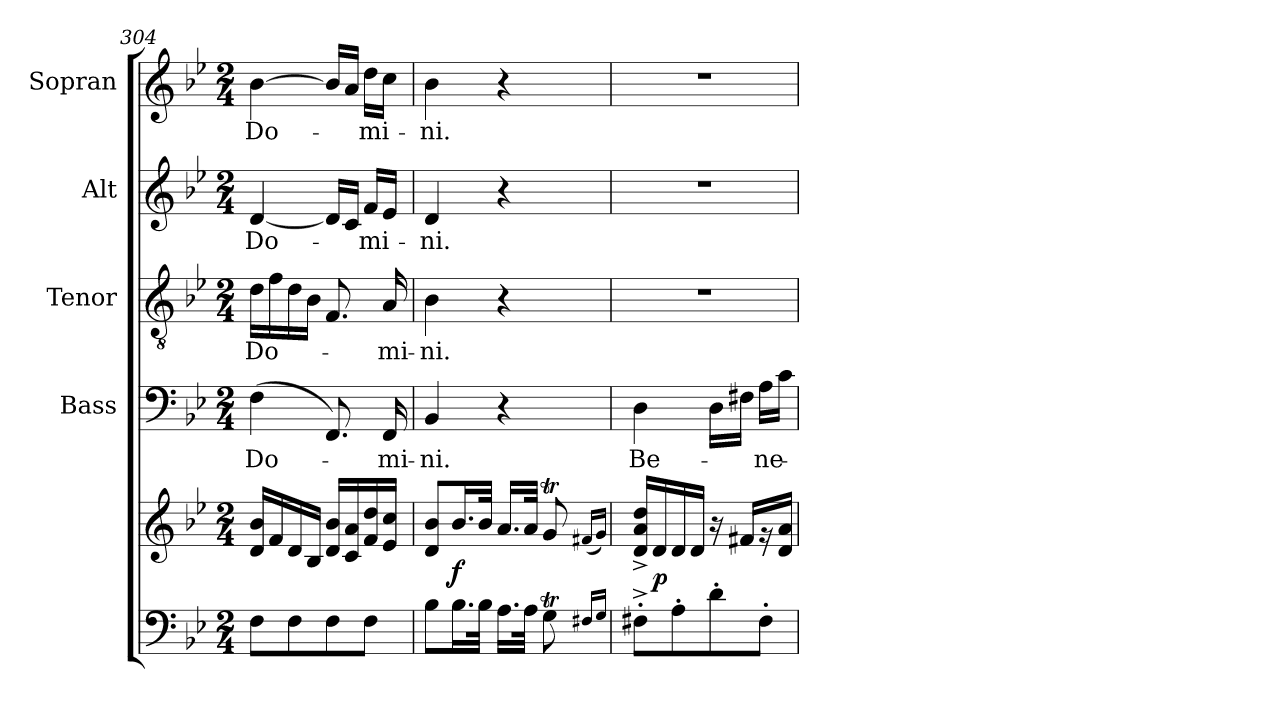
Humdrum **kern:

**kern	**kern	**dynam	**kern	**text	**kern	**text	**kern	**text	**kern	**text
*part5	*part5	*part5	*part4	*part4	*part3	*part3	*part2	*part2	*part1	*part1
*staff6	*staff5	*staff5/6	*staff4	*staff4	*staff3	*staff3	*staff2	*staff2	*staff1	*staff1
*	*	*	*I"Bass	*	*I"Tenor	*	*I"Alt	*	*I"Sopran	*
*	*	*	*I'B.	*	*I'T.	*	*I'A.	*	*I'S.	*
*clefF4	*clefG2	*	*clefF4	*	*clefGv2	*	*clefG2	*	*clefG2	*
*k[b-e-]	*k[b-e-]	*	*k[b-e-]	*	*k[b-e-]	*	*k[b-e-]	*	*k[b-e-]	*
*B-:	*B-:	*	*B-:	*	*B-:	*	*B-:	*	*B-:	*
*M2/4	*M2/4	*	*M2/4	*	*M2/4	*	*M2/4	*	*M2/4	*
=304	=304	=304	=304	=304	=304	=304	=304	=304	=304	=304
!	!	!	!	!LO:LY:b	!	!LO:LY:b	!	!LO:LY:b	!	!LO:LY:b
8F\L	16d/ 16b-/LL	.	(>4F\	Do-	16d\LL	Do-	[4d/	Do-	[4b-\	Do-
.	16f/	.	.	.	16f\	.	.	.	.	.
8F\	16d/	.	.	.	16d\	.	.	.	.	.
.	16B-/JJ	.	.	.	16B-\JJ	.	.	.	.	.
8F\	16d/ 16b-/LL	.	8.FF/)	.	8.F/	.	16d/LL]	.	16b-/LL]	.
.	16c/ 16a/	.	.	.	.	.	16c/JJ	.	16a/JJ	.
!	!	!	!	!	!	!	!	!LO:LY:b	!	!LO:LY:b
8F\J	16f/ 16dd/	.	.	.	.	.	16f/LL	-mi-	16dd\LL	-mi-
!	!	!	!	!LO:LY:b	!	!LO:LY:b	!	!	!	!
.	16e-/ 16cc/JJ	.	16FF/	-mi-	16A/	-mi-	16e-/JJ	.	16cc\JJ	.
=305	=305	=305	=305	=305	=305	=305	=305	=305	=305	=305
!	!	!	!	!LO:LY:b	!	!LO:LY:b	!	!LO:LY:b	!	!LO:LY:b
8B-\L	8d/ 8b-/L	.	4BB-/	-ni.	4B-\	-ni.	4d/	-ni.	4b-\	-ni.
!	!	!LO:DY:b	!	!	!	!	!	!	!	!
16.B-\L	16.b-/L	f	.	.	.	.	.	.	.	.
32B-\JJk	32b-/JJk	.	.	.	.	.	.	.	.	.
16.A\LL	16.a/LL	.	4r	.	4r	.	4r	.	4r	.
32A\JJk	32a/JJk	.	.	.	.	.	.	.	.	.
8GT\	8gT/	.	.	.	.	.	.	.	.	.
16qF#X/LL	(<16qf#X/LL	.	.	.	.	.	.	.	.	.
16qG/JJ	16qg/JJ)	.	.	.	.	.	.	.	.	.
!!LO:PB:g=z
=306	=306	=306	=306	=306	=306	=306	=306	=306	=306	=306
!	!	!	!	!LO:LY:b	!	!	!	!	!	!
8F#X^>'>\L	16d/^< 16a/^< 16dd/^<LL	.	4D\	Be-	2r	.	2r	.	2r	.
!	!	!LO:DY:b	!	!	!	!	!	!	!	!
.	16d/	p	.	.	.	.	.	.	.	.
8A'>\	16d/	.	.	.	.	.	.	.	.	.
.	16d/JJ	.	.	.	.	.	.	.	.	.
8d'>\	16r	.	16D\LL	.	.	.	.	.	.	.
.	16f#X/KL	.	16F#X\JJ	.	.	.	.	.	.	.
!	!	!	!	!LO:LY:b	!	!	!	!	!	!
8F#'>\J	16r	.	16A\LL	-ne-	.	.	.	.	.	.
.	16d/ 16a/Jk	.	16c\JJ	.	.	.	.	.	.	.
=	=	=	=	=	=	=	=	=	=	=
*-	*-	*-	*-	*-	*-	*-	*-	*-	*-	*-
